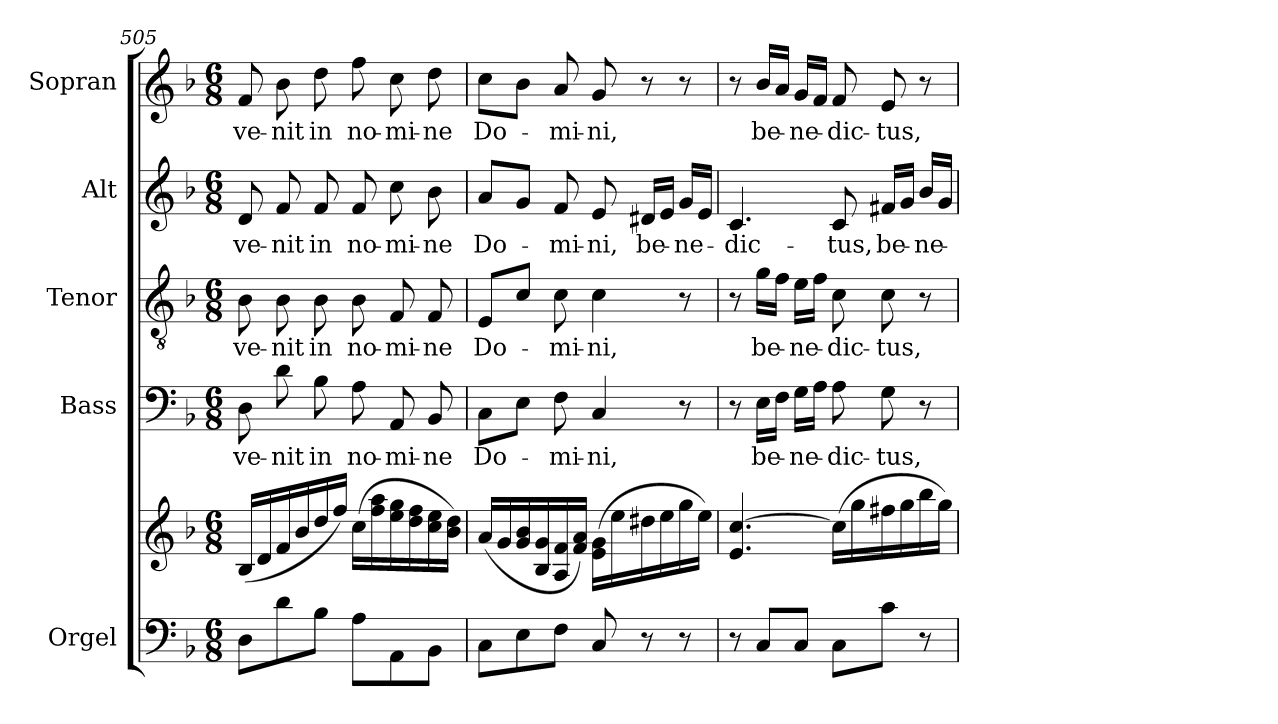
**kern	**kern	**kern	**text	**kern	**text	**kern	**text	**kern	**text
*part5	*part5	*part4	*part4	*part3	*part3	*part2	*part2	*part1	*part1
*staff6	*staff5	*staff4	*staff4	*staff3	*staff3	*staff2	*staff2	*staff1	*staff1
*I"Orgel	*	*I"Bass	*	*I"Tenor	*	*I"Alt	*	*I"Sopran	*
*I'Org.	*	*I'B.	*	*I'T.	*	*I'A.	*	*I'S.	*
*clefF4	*clefG2	*clefF4	*	*clefGv2	*	*clefG2	*	*clefG2	*
*k[b-]	*k[b-]	*k[b-]	*	*k[b-]	*	*k[b-]	*	*k[b-]	*
*F:	*F:	*F:	*	*F:	*	*F:	*	*F:	*
*M6/8	*M6/8	*M6/8	*	*M6/8	*	*M6/8	*	*M6/8	*
=505	=505	=505	=505	=505	=505	=505	=505	=505	=505
!	!	!	!LO:LY:b	!	!LO:LY:b	!	!LO:LY:b	!	!LO:LY:b
8D\L	(<16B-/LL	8D\	ve-	8B-\	ve-	8d/	ve-	8f/	ve-
.	16d/	.	.	.	.	.	.	.	.
!	!	!	!LO:LY:b	!	!LO:LY:b	!	!LO:LY:b	!	!LO:LY:b
8d\	16f/	8d\	-nit	8B-\	-nit	8f/	-nit	8b-\	-nit
.	16b-/	.	.	.	.	.	.	.	.
!	!	!	!LO:LY:b	!	!LO:LY:b	!	!LO:LY:b	!	!LO:LY:b
8B-\J	16dd/	8B-\	in	8B-\	in	8f/	in	8dd\	in
.	16ff/JJ)	.	.	.	.	.	.	.	.
!	!	!	!LO:LY:b	!	!LO:LY:b	!	!LO:LY:b	!	!LO:LY:b
8A\L	(>16cc\LL	8A\	no-	8B-\	no-	8f/	no-	8ff\	no-
.	16ff\ 16aa\	.	.	.	.	.	.	.	.
!	!	!	!LO:LY:b	!	!LO:LY:b	!	!LO:LY:b	!	!LO:LY:b
8AA\	16ee\ 16gg\	8AA/	-mi-	8F/	-mi-	8cc\	-mi-	8cc\	-mi-
.	16dd\ 16ff\	.	.	.	.	.	.	.	.
!	!	!	!LO:LY:b	!	!LO:LY:b	!	!LO:LY:b	!	!LO:LY:b
8BB-\J	16cc\ 16ee\	8BB-/	-ne	8F/	-ne	8b-\	-ne	8dd\	-ne
.	16b-\ 16dd\JJ)	.	.	.	.	.	.	.	.
=506	=506	=506	=506	=506	=506	=506	=506	=506	=506
!	!	!	!LO:LY:b	!	!LO:LY:b	!	!LO:LY:b	!	!LO:LY:b
8C\L	(<16a/LL	8C\L	Do-	8E/L	Do-	8a/L	Do-	8cc\L	Do-
.	16g/	.	.	.	.	.	.	.	.
8E\	16g/ 16b-/	8E\J	.	8c/J	.	8g/J	.	8b-\J	.
.	16B-/ 16g/	.	.	.	.	.	.	.	.
!	!	!	!LO:LY:b	!	!LO:LY:b	!	!LO:LY:b	!	!LO:LY:b
8F\J	16A/ 16f/	8F\	-mi-	8c\	-mi-	8f/	-mi-	8a/	-mi-
.	16f/ 16a/JJ)	.	.	.	.	.	.	.	.
!	!	!	!LO:LY:b	!	!LO:LY:b	!	!LO:LY:b	!	!LO:LY:b
8C/	(>16e\ 16g\LL	4C/	-ni,	4c\	-ni,	8e/	-ni,	8g/	-ni,
.	16ee\	.	.	.	.	.	.	.	.
!	!	!	!	!	!	!	!LO:LY:b	!	!
8r	16dd#X\	.	.	.	.	16d#X/LL	be-	8r	.
.	16ee\	.	.	.	.	16e/JJ	.	.	.
!	!	!	!	!	!	!	!LO:LY:b	!	!
8r	16gg\	8r	.	8r	.	16g/LL	-ne-	8r	.
.	16ee\JJ)	.	.	.	.	16e/JJ	.	.	.
!!LO:LB:g=z
=507	=507	=507	=507	=507	=507	=507	=507	=507	=507
!	!	!	!	!	!	!	!LO:LY:b	!	!
8r	4.e/ [4.cc/	8r	.	8r	.	4.c/	-dic-	8r	.
!	!	!	!LO:LY:b	!	!LO:LY:b	!	!	!	!LO:LY:b
8C/L	.	16E\LL	be-	16g\LL	be-	.	.	16b-/LL	be-
.	.	16F\JJ	.	16f\JJ	.	.	.	16a/JJ	.
!	!	!	!LO:LY:b	!	!LO:LY:b	!	!	!	!LO:LY:b
8C/J	.	16G\LL	-ne-	16e\LL	-ne-	.	.	16g/LL	-ne-
.	.	16A\JJ	.	16f\JJ	.	.	.	16f/JJ	.
!	!	!	!LO:LY:b	!	!LO:LY:b	!	!LO:LY:b	!	!LO:LY:b
8C\L	(>16cc\LL]	8A\	-dic-	8c\	-dic-	8c/	-tus,	8f/	-dic-
.	16gg\	.	.	.	.	.	.	.	.
!	!	!	!LO:LY:b	!	!LO:LY:b	!	!LO:LY:b	!	!LO:LY:b
8c\J	16ff#X\	8G\	-tus,	8c\	-tus,	16f#X/LL	be-	8e/	-tus,
.	16gg\	.	.	.	.	16g/JJ	.	.	.
!	!	!	!	!	!	!	!LO:LY:b	!	!
8r	16bb-\	8r	.	8r	.	16b-/LL	-ne-	8r	.
.	16gg\JJ)	.	.	.	.	16g/JJ	.	.	.
=	=	=	=	=	=	=	=	=	=
*-	*-	*-	*-	*-	*-	*-	*-	*-	*-
